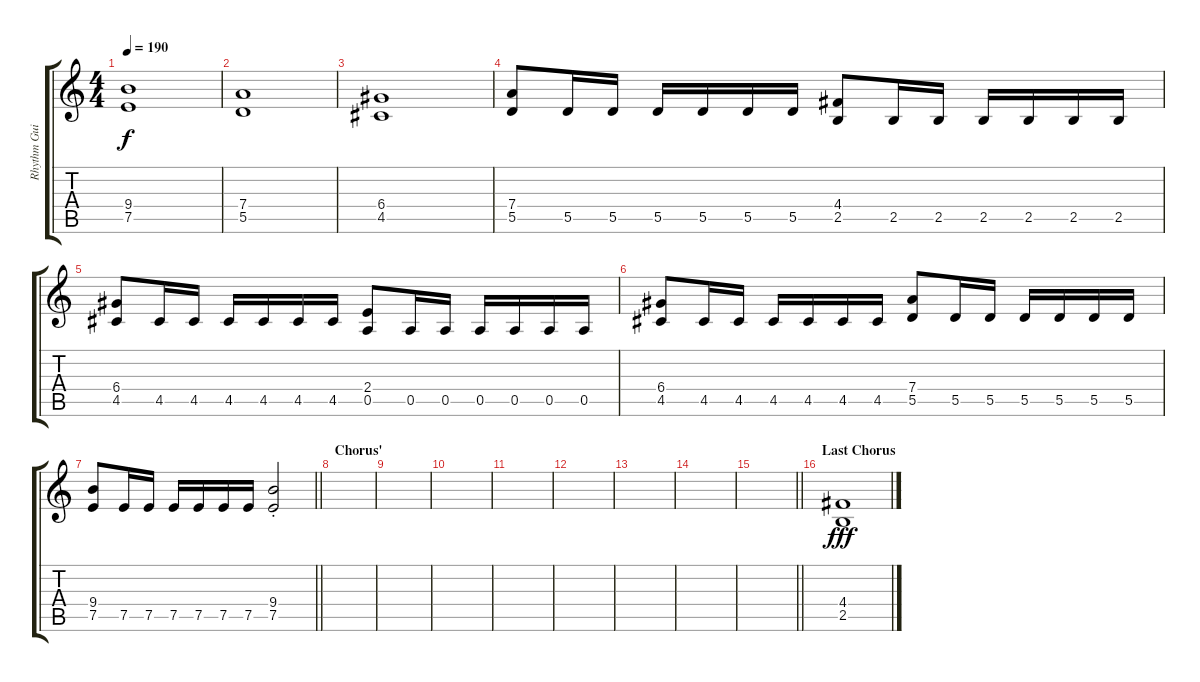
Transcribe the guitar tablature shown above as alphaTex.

\track ("Rhythm Guitar" "Rhythm Gui") {instrument distortionguitar}
\staff {score tabs}
\tuning (E4 B3 G3 D3 A2 E2) {hide}
\ts (4 4)
\tempo 190
\clef g2
\ks c
(9.4 7.5).1{dy f} |
(7.4 5.5).1 |
(6.4 4.5).1 |
(7.4 5.5).8 5.5.16 5.5.16 5.5.16 5.5.16 5.5.16 5.5.16 (4.4 2.5).8 2.5.16 2.5.16 2.5.16 2.5.16 2.5.16 2.5.16 |
(6.4 4.5).8 4.5.16 4.5.16 4.5.16 4.5.16 4.5.16 4.5.16 (2.4 0.5).8 0.5.16 0.5.16 0.5.16 0.5.16 0.5.16 0.5.16 |
(6.4 4.5).8 4.5.16 4.5.16 4.5.16 4.5.16 4.5.16 4.5.16 (7.4 5.5).8 5.5.16 5.5.16 5.5.16 5.5.16 5.5.16 5.5.16 |
\barLineRight lightlight
(9.4 7.5).8 7.5.16 7.5.16 7.5.16 7.5.16 7.5.16 7.5.16 (9.4{st} 7.5{st}).2 |
\section ("" "Chorus'")
|
|
|
|
|
|
|
\barLineRight lightlight
|
\section ("" "Last Chorus")
(4.4 2.5).1{dy fff}
